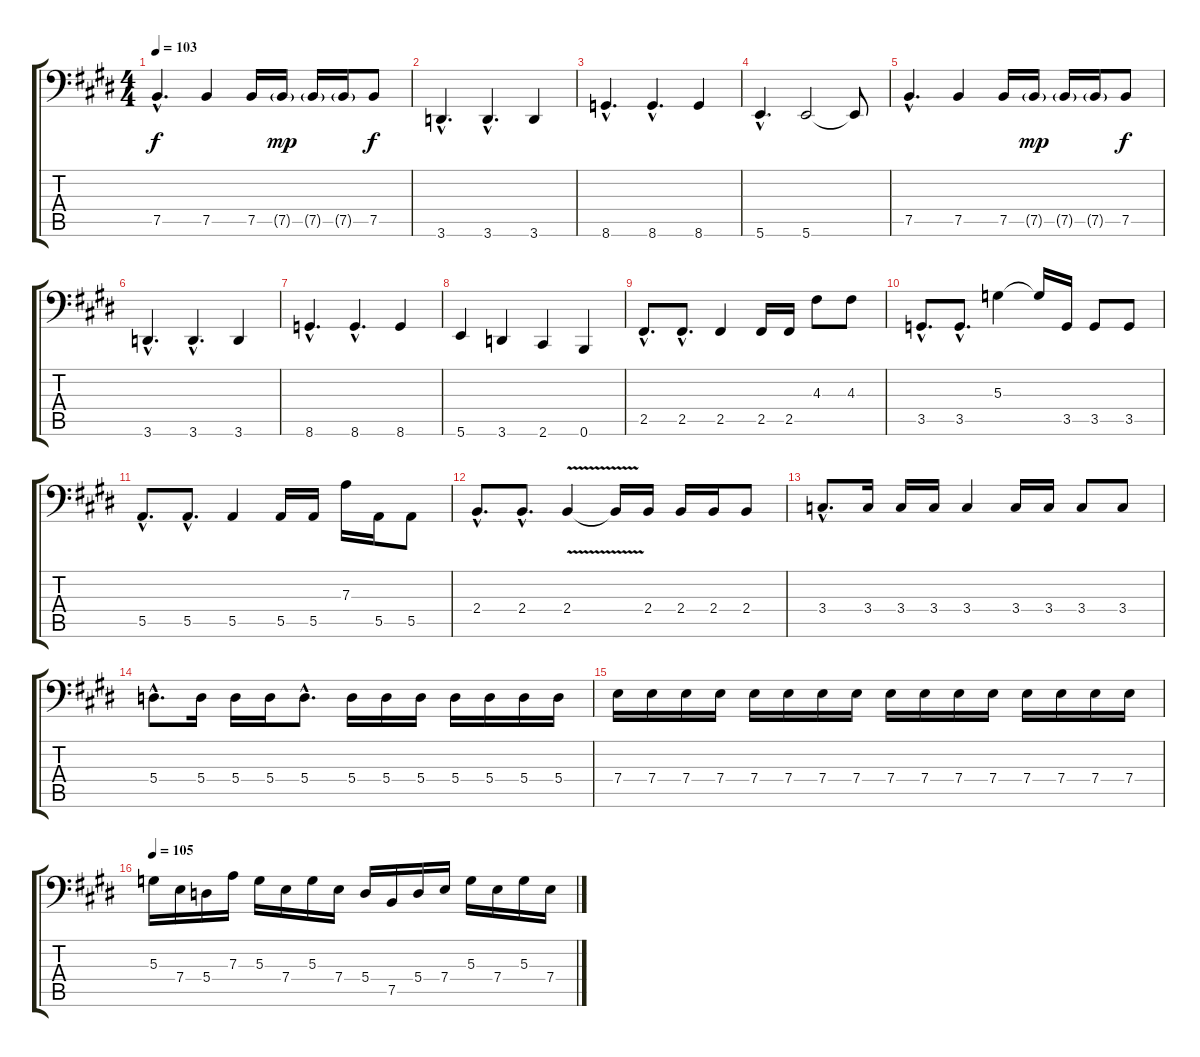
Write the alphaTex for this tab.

\track "" {instrument electricbassfinger}
\staff {score tabs}
\tuning (C3 G2 D2 A1 E1 B0) {hide}
\ts (4 4)
\tempo 103
\clef f4
\ks e
7.5{hac}.4{d dy f} 7.5.4 7.5.16 7.5{g}.16{dy mp} 7.5{g}.16 7.5{g}.16 7.5.8{dy f} |
3.6{hac}.4{d} 3.6{hac}.4{d} 3.6.4 |
8.6{hac}.4{d} 8.6{hac}.4{d} 8.6.4 |
5.6{hac}.4{d} 5.6.2 5.6{t}.8 |
7.5{hac}.4{d} 7.5.4 7.5.16 7.5{g}.16{dy mp} 7.5{g}.16 7.5{g}.16 7.5.8{dy f} |
3.6{hac}.4{d} 3.6{hac}.4{d} 3.6.4 |
8.6{hac}.4{d} 8.6{hac}.4{d} 8.6.4 |
5.6.4 3.6.4 2.6.4 0.6.4 |
2.5{hac}.8{d} 2.5{hac}.8{d} 2.5.4 2.5.16 2.5.16 4.3.8 4.3.8 |
3.5{hac}.8{d} 3.5{hac}.8{d} 5.3.4 5.3{t}.16 3.5.16 3.5.8 3.5.8 |
5.5{hac}.8{d} 5.5{hac}.8{d} 5.5.4 5.5.16 5.5.16 7.3.16 5.5.16 5.5.8 |
2.4{hac}.8{d} 2.4{hac}.8{d} 2.4{v}.4 2.4{t}.16 2.4.16 2.4.16 2.4.16 2.4.8 |
3.4{hac}.8{d} 3.4.16 3.4.16 3.4.16 3.4.4 3.4.16 3.4.16 3.4.8 3.4.8 |
5.4{hac}.8{d} 5.4.16 5.4.16 5.4.16 5.4{hac}.8{d} 5.4.16 5.4.16 5.4.16 5.4.16 5.4.16 5.4.16 5.4.16 |
7.4.16 7.4.16 7.4.16 7.4.16 7.4.16 7.4.16 7.4.16 7.4.16 7.4.16 7.4.16 7.4.16 7.4.16 7.4.16 7.4.16 7.4.16 7.4.16 |
\tempo 105
5.3.16 7.4.16 5.4.16 7.3.16 5.3.16 7.4.16 5.3.16 7.4.16 5.4.16 7.5.16 5.4.16 7.4.16 5.3.16 7.4.16 5.3.16 7.4.16
